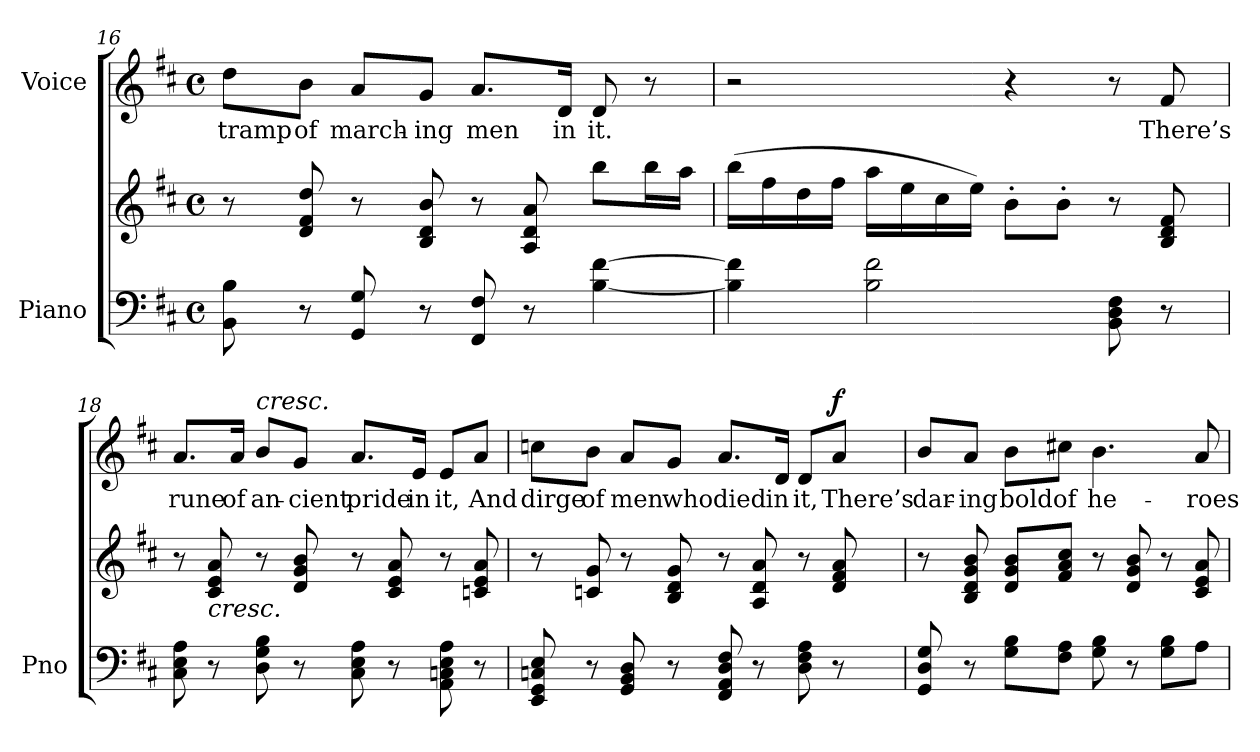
**kern	**kern	**kern	**text	**dynam
*part2	*part2	*part1	*part1	*part1
*staff3	*staff2	*staff1	*staff1	*staff1
*I"Piano	*	*I"Voice	*	*
*I'Pno	*	*	*	*
*clefF4	*clefG2	*clefG2	*	*
*k[f#c#]	*k[f#c#]	*k[f#c#]	*	*
*M4/4	*M4/4	*M4/4	*	*
*met(c)	*met(c)	*met(c)	*	*
=16	=16	=16	=16	=16
8BB\ 8B\	8r	8dd\L	tramp	.
8r	8d/ 8f#/ 8dd/	8b\J	of	.
8GG/ 8G/	8r	8a/L	march-	.
8r	8B/ 8d/ 8b/	8g/J	-ing	.
8FF#/ 8F#/	8r	8.a/L	men	.
8r	8A/ 8d/ 8a/	.	.	.
.	.	16d/Jk	in	.
[4B\ [4f#\	8bb\L	8d/	it.	.
.	16bb\L	8r	.	.
.	16aa\JJ	.	.	.
=17	=17	=17	=17	=17
4B\] 4f#\]	(16bb\LL	2r	.	.
.	16ff#\	.	.	.
.	16dd\	.	.	.
.	16ff#\JJ	.	.	.
2B\ 2f#\	16aa\LL	.	.	.
.	16ee\	.	.	.
.	16cc#\	.	.	.
.	16ee\JJ)	.	.	.
.	8b'\L	4r	.	.
.	8b'\J	.	.	.
8BB\ 8D\ 8F#\	8r	8r	.	.
8r	8B/ 8d/ 8f#/	8f#/	There’s	.
=18	=18	=18	=18	=18
8C#\ 8E\ 8A\	8r	8.a/L	rune	.
!	!LO:TX:b:i:t=cresc.	!	!	!
8r	8c#/ 8e/ 8a/	.	.	.
.	.	16a/Jk	of	.
!	!	!LO:TX:a:i:t=cresc.	!	!
8D\ 8G\ 8B\	8r	8b/L	an-	.
8r	8d/ 8g/ 8b/	8g/J	-cient	.
8C#\ 8E\ 8A\	8r	8.a/L	pride	.
8r	8c#/ 8e/ 8a/	.	.	.
.	.	16e/Jk	in	.
8AA\ 8Cn\ 8E\ 8A\	8r	8e/L	it,	.
8r	8cn/ 8e/ 8a/	8a/J	And	.
=19	=19	=19	=19	=19
8EE/ 8GG/ 8Cn/ 8E/	8r	8ccn\L	dirge	.
8r	8cn/ 8g/	8b\J	of	.
8GG/ 8BB/ 8D/	8r	8a/L	men	.
8r	8B/ 8d/ 8g/	8g/J	who	.
8FF#/ 8AA/ 8D/ 8F#/	8r	8.a/L	died	.
8r	8A/ 8d/ 8a/	.	.	.
.	.	16d/Jk	in	.
8D\ 8F#\ 8A\	8r	8d/L	it,	.
!	!	!	!	!LO:DY:a
8r	8d/ 8f#/ 8a/	8a/J	There’s	f
=20	=20	=20	=20	=20
8GG/ 8D/ 8G/	8r	8b/L	dar-	.
8r	8B/ 8d/ 8g/ 8b/	8a/J	-ing	.
8G\ 8B\L	8d/ 8g/ 8b/L	8b\L	bold	.
8F#\ 8A\J	8f#/ 8a/ 8cc#/J	8cc#X\J	of	.
8G\ 8B\	8r	4.b\	he-	.
8r	8d/ 8g/ 8b/	.	.	.
8G\ 8B\L	8r	.	.	.
8A\J	8c#/ 8e/ 8a/	8a/	-roes	.
=	=	=	=	=
*-	*-	*-	*-	*-
